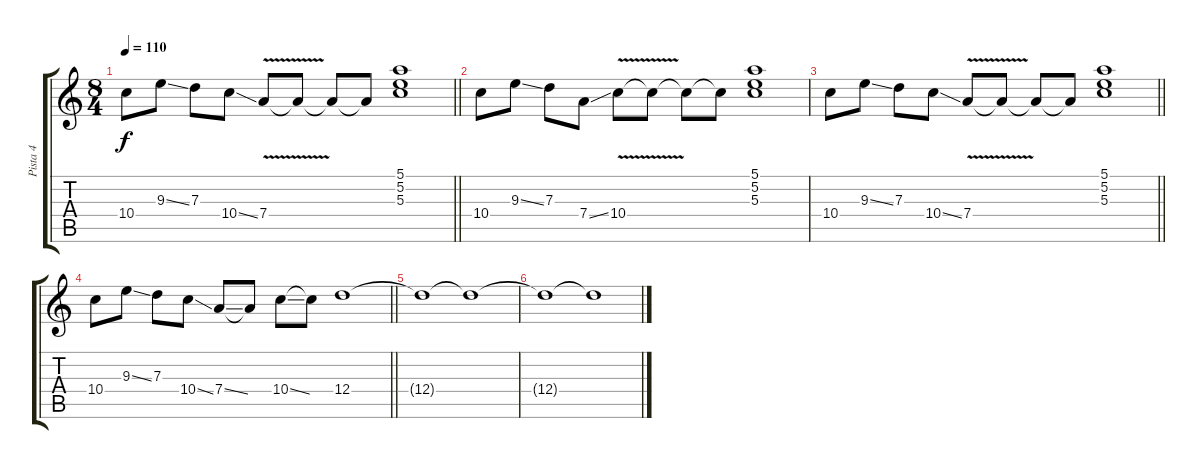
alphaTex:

\track ("Pista 4" "Pista 4") {instrument overdrivenguitar}
\staff {score tabs}
\tuning (E4 B3 G3 D3 A2 E2) {hide}
\ts (8 4)
\tempo 110
\clef g2
\barLineRight lightlight
\ks c
10.4.8{dy f} 9.3{ss}.8 7.3.8 10.4{ss}.8 7.4{v}.8 7.4{t}.8 7.4{t}.8 7.4{t}.8 (5.1 5.2 5.3).1 |
10.4.8 9.3{ss}.8 7.3.8 7.4{ss}.8 10.4{v}.8 10.4{t}.8 10.4{t}.8 10.4{t}.8 (5.1 5.2 5.3).1 |
\barLineRight lightlight
10.4.8 9.3{ss}.8 7.3.8 10.4{ss}.8 7.4{v}.8 7.4{t}.8 7.4{t}.8 7.4{t}.8 (5.1 5.2 5.3).1 |
\barLineRight lightlight
10.4.8 9.3{ss}.8 7.3.8 10.4{ss}.8 7.4{ss}.8 7.4{t}.8 10.4{ss}.8 10.4{t}.8 12.4.1 |
12.4{t}.1 12.4{t}.1 |
12.4{t}.1 12.4{t}.1
